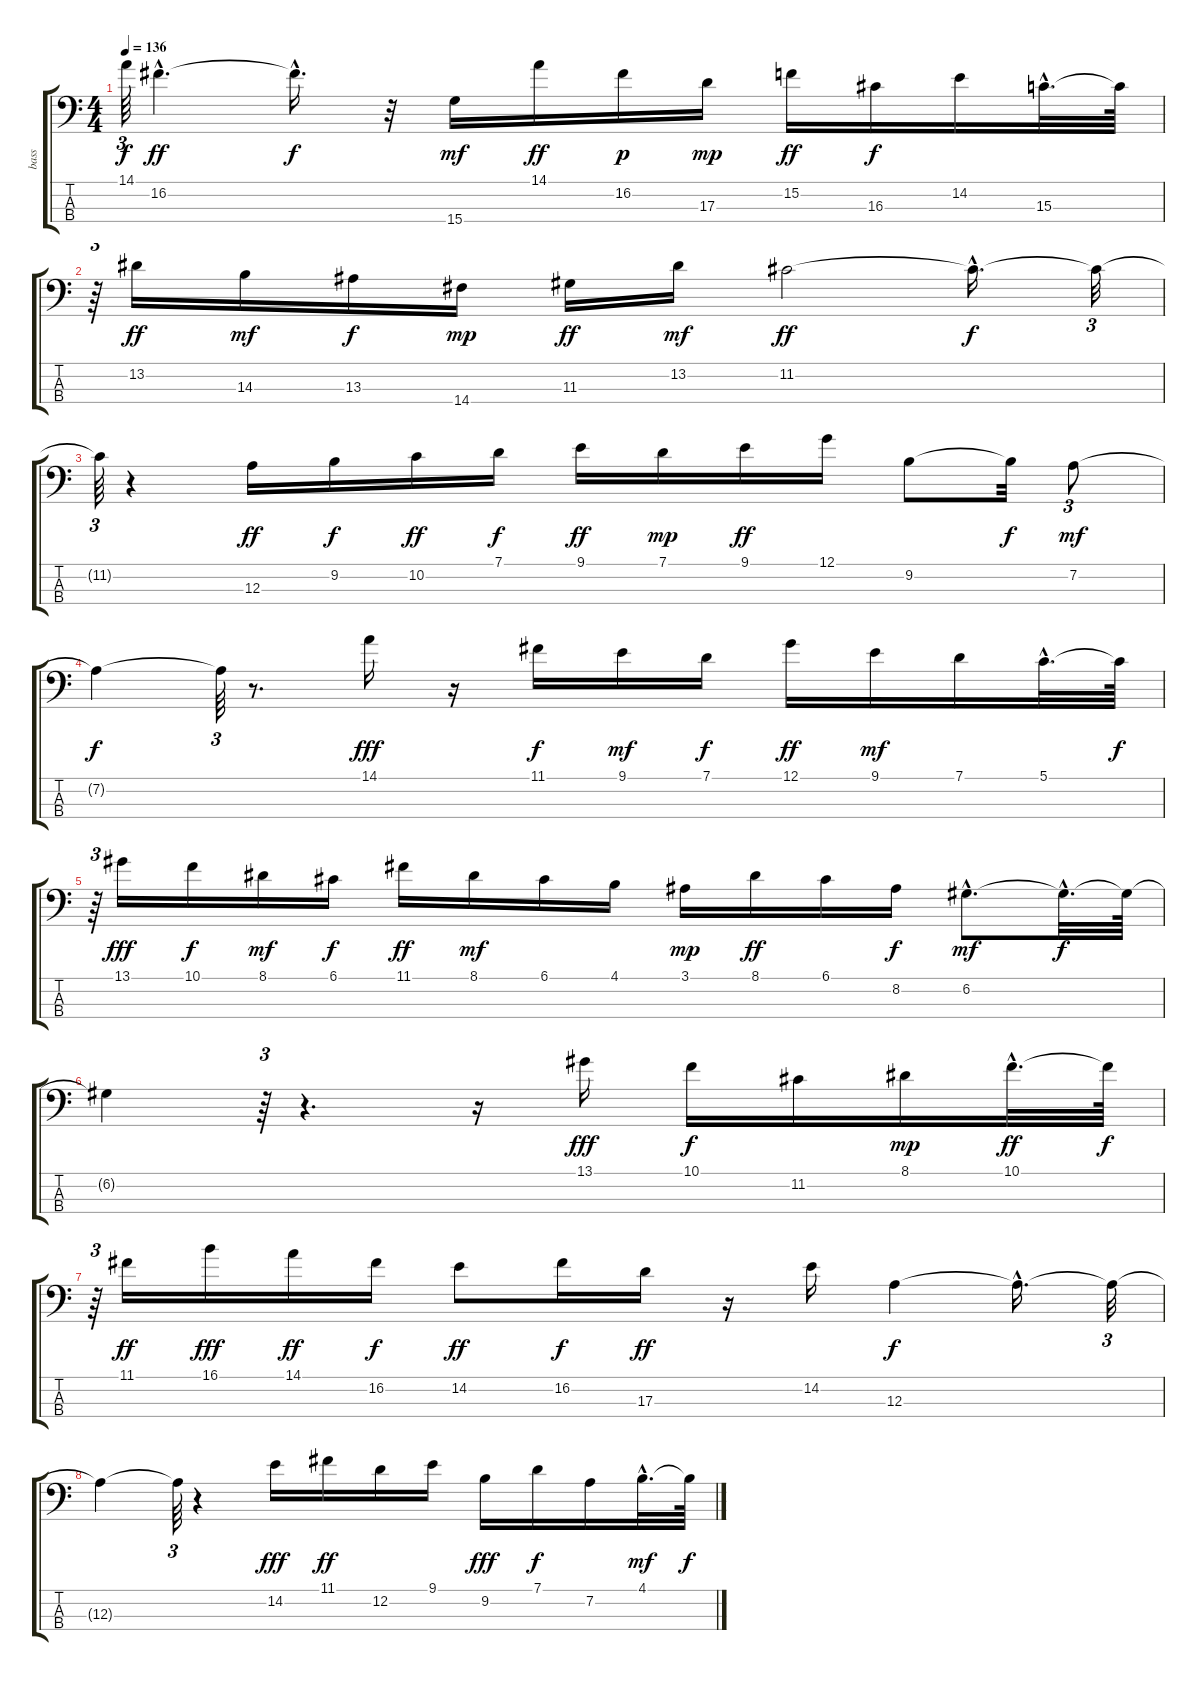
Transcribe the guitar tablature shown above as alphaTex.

\track ("bass    " "bass    ") {instrument fretlessbass}
\staff {score tabs}
\tuning (G2 D2 A1 E1) {hide}
\ts (4 4)
\tempo 136
\clef f4
\ks c
14.1{t}.64{tu (3 2) dy f} 16.2{hac}.4{d dy ff} 16.2{hac t}.16{d dy f} r.32 15.4.16{dy mf} 14.1.16{dy ff} 16.2.16{dy p} 17.3.16{dy mp} 15.2.16{dy ff} 16.3.16{dy f} 14.2.16 15.3{hac}.32{d} 15.3{t}.64 |
r.64{tu (3 2)} 13.2.16{dy ff} 14.3.16{dy mf} 13.3.16{dy f} 14.4.16{dy mp} 11.3.16{dy ff} 13.2.16{dy mf} 11.2.2{dy ff} 11.2{hac t}.16{d dy f} 11.2{t}.32{tu (3 2)} |
11.2{t}.64{tu (3 2)} r.4 12.3.16{dy ff} 9.2.16{dy f} 10.2.16{dy ff} 7.1.16{dy f} 9.1.16{dy ff} 7.1.16{dy mp} 9.1.16{dy ff} 12.1.16 9.2.8 9.2{t}.32{dy f} 7.2.8{tu (3 2) dy mf} |
7.2{t}.4{dy f} 7.2{t}.64{tu (3 2)} r.8{d} 14.1.16{dy fff} r.16 11.1.16{dy f} 9.1.16{dy mf} 7.1.16{dy f} 12.1.16{dy ff} 9.1.16{dy mf} 7.1.16 5.1{hac}.32{d} 5.1{t}.64{dy f} |
r.64{tu (3 2)} 13.1.16{dy fff} 10.1.16{dy f} 8.1.16{dy mf} 6.1.16{dy f} 11.1.16{dy ff} 8.1.16{dy mf} 6.1.16 4.1.16 3.1.16{dy mp} 8.1.16{dy ff} 6.1.16 8.2.16{dy f} 6.2{hac}.8{d dy mf} 6.2{hac t}.32{d dy f} 6.2{t}.64 |
6.2{t}.4 r.64{tu (3 2)} r.4{d} r.16 13.1.16{dy fff} 10.1.16{dy f} 11.2.16 8.1.16{dy mp} 10.1{hac}.32{d dy ff} 10.1{t}.64{dy f} |
r.64{tu (3 2)} 11.1.16{dy ff} 16.1.16{dy fff} 14.1.16{dy ff} 16.2.16{dy f} 14.2.8{dy ff} 16.2.16{dy f} 17.3.16{dy ff} r.16 14.2.16 12.3.4{dy f} 12.3{hac t}.16{d} 12.3{t}.32{tu (3 2)} |
12.3{t}.4 12.3{t}.64{tu (3 2)} r.4 14.2.16{dy fff} 11.1.16{dy ff} 12.2.16 9.1.16 9.2.16{dy fff} 7.1.16{dy f} 7.2.16 4.1{hac}.32{d dy mf} 4.1{t}.64{dy f}
